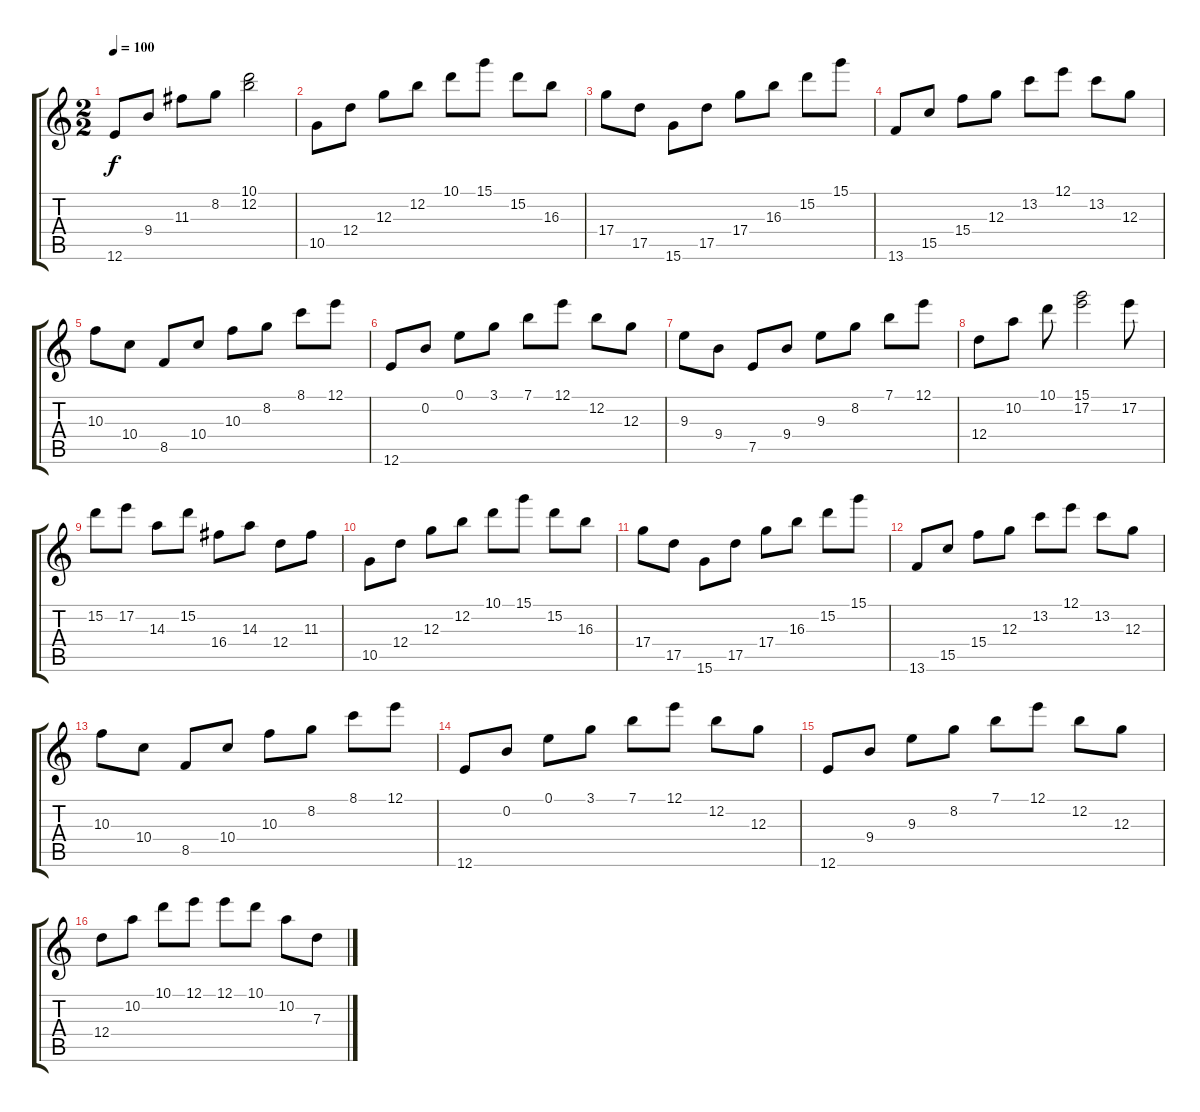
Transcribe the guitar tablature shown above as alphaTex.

\track "" {instrument banjo}
\staff {score tabs}
\tuning (E4 B3 G3 D3 A2 E2) {hide}
\displaytranspose 12
\ts (2 2)
\tempo 100
\clef g2
\ks c
12.6.8{dy f} 9.4.8 11.3.8 8.2.8 (10.1 12.2).2 |
10.5.8 12.4.8 12.3.8 12.2.8 10.1.8 15.1.8 15.2.8 16.3.8 |
17.4.8 17.5.8 15.6.8 17.5.8 17.4.8 16.3.8 15.2.8 15.1.8 |
13.6.8 15.5.8 15.4.8 12.3.8 13.2.8 12.1.8 13.2.8 12.3.8 |
10.3.8 10.4.8 8.5.8 10.4.8 10.3.8 8.2.8 8.1.8 12.1.8 |
12.6.8 0.2.8 0.1.8 3.1.8 7.1.8 12.1.8 12.2.8 12.3.8 |
9.3.8 9.4.8 7.5.8 9.4.8 9.3.8 8.2.8 7.1.8 12.1.8 |
12.4.8 10.2.8 10.1.8 (15.1 17.2).2 17.2.8 |
15.2.8 17.2.8 14.3.8 15.2.8 16.4.8 14.3.8 12.4.8 11.3.8 |
10.5.8 12.4.8 12.3.8 12.2.8 10.1.8 15.1.8 15.2.8 16.3.8 |
17.4.8 17.5.8 15.6.8 17.5.8 17.4.8 16.3.8 15.2.8 15.1.8 |
13.6.8 15.5.8 15.4.8 12.3.8 13.2.8 12.1.8 13.2.8 12.3.8 |
10.3.8 10.4.8 8.5.8 10.4.8 10.3.8 8.2.8 8.1.8 12.1.8 |
12.6.8 0.2.8 0.1.8 3.1.8 7.1.8 12.1.8 12.2.8 12.3.8 |
12.6.8 9.4.8 9.3.8 8.2.8 7.1.8 12.1.8 12.2.8 12.3.8 |
12.4.8 10.2.8 10.1.8 12.1.8 12.1.8 10.1.8 10.2.8 7.3.8
